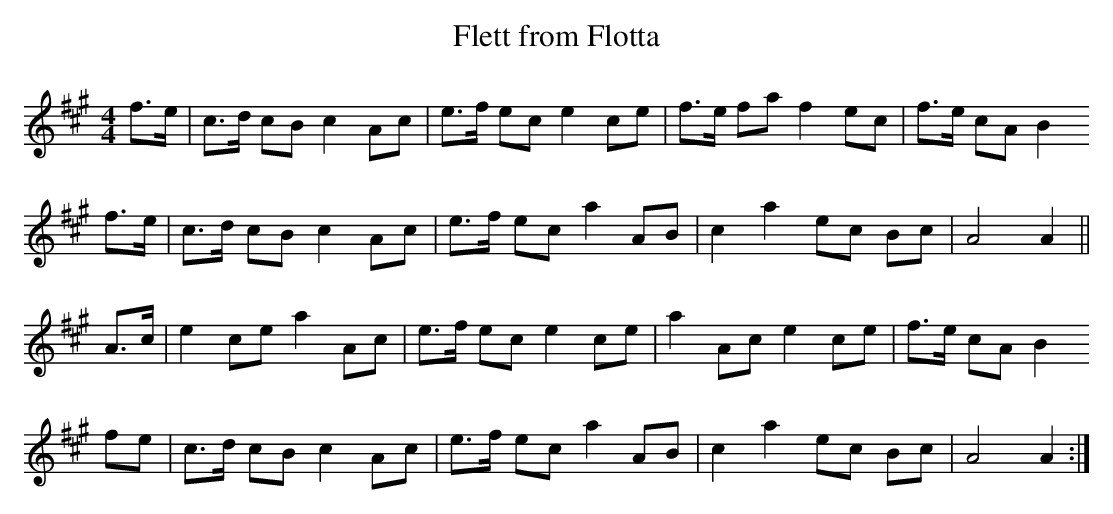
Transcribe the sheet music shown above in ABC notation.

X:1
T:Flett from Flotta
M:4/4
K:A major
f>e |\
c>d cB c2Ac | e>f ec e2 ce | f>e fa f2ec | f>e cA B2
f>e |\
c>d cB c2Ac | e>f ec  a2 AB | c2 a2 ec Bc | A4 A2 ||
A>c |\
e2ce a2Ac | e>f ece2 ce | a2 Ac e2 ce | f>e cA B2
fe |\
c>d cBc2 Ac | e>f ec a2 AB | c2 a2 ec Bc | A4 A2 :|
